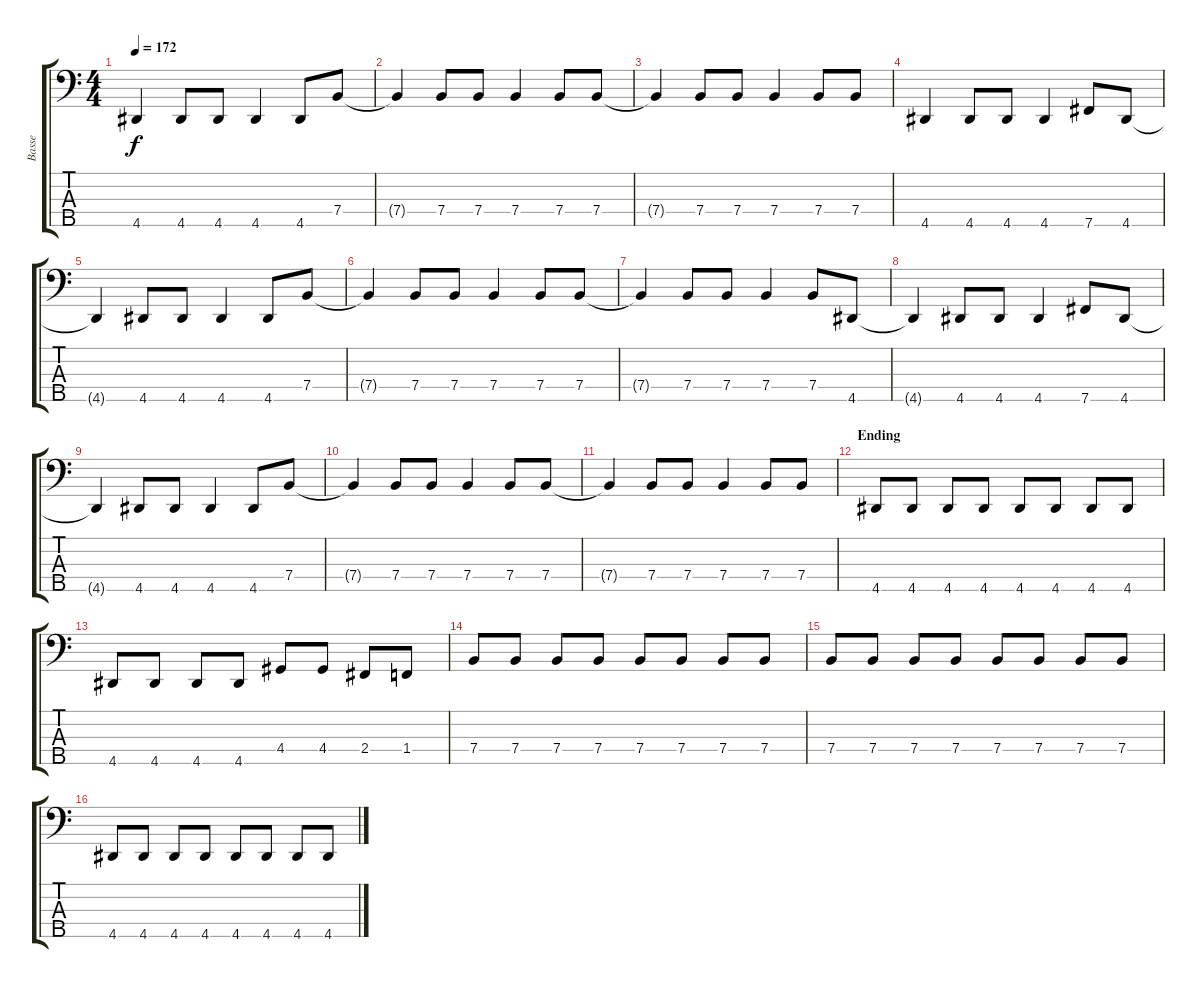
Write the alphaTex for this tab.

\track ("Basse" "Basse") {instrument electricbassfinger}
\staff {score tabs}
\tuning (G2 D2 A1 E1 B0) {hide}
\ts (4 4)
\tempo 172
\clef f4
\ks c
4.5{t}.4{dy f} 4.5.8 4.5.8 4.5.4 4.5.8 7.4.8 |
7.4{t}.4 7.4.8 7.4.8 7.4.4 7.4.8 7.4.8 |
7.4{t}.4 7.4.8 7.4.8 7.4.4 7.4.8 7.4.8 |
4.5.4 4.5.8 4.5.8 4.5.4 7.5.8 4.5.8 |
4.5{t}.4 4.5.8 4.5.8 4.5.4 4.5.8 7.4.8 |
7.4{t}.4 7.4.8 7.4.8 7.4.4 7.4.8 7.4.8 |
7.4{t}.4 7.4.8 7.4.8 7.4.4 7.4.8 4.5.8 |
4.5{t}.4 4.5.8 4.5.8 4.5.4 7.5.8 4.5.8 |
4.5{t}.4 4.5.8 4.5.8 4.5.4 4.5.8 7.4.8 |
7.4{t}.4 7.4.8 7.4.8 7.4.4 7.4.8 7.4.8 |
7.4{t}.4 7.4.8 7.4.8 7.4.4 7.4.8 7.4.8 |
\section ("" "Ending")
4.5.8 4.5.8 4.5.8 4.5.8 4.5.8 4.5.8 4.5.8 4.5.8 |
4.5.8 4.5.8 4.5.8 4.5.8 4.4.8 4.4.8 2.4.8 1.4.8 |
7.4.8 7.4.8 7.4.8 7.4.8 7.4.8 7.4.8 7.4.8 7.4.8 |
7.4.8 7.4.8 7.4.8 7.4.8 7.4.8 7.4.8 7.4.8 7.4.8 |
4.5.8 4.5.8 4.5.8 4.5.8 4.5.8 4.5.8 4.5.8 4.5.8
